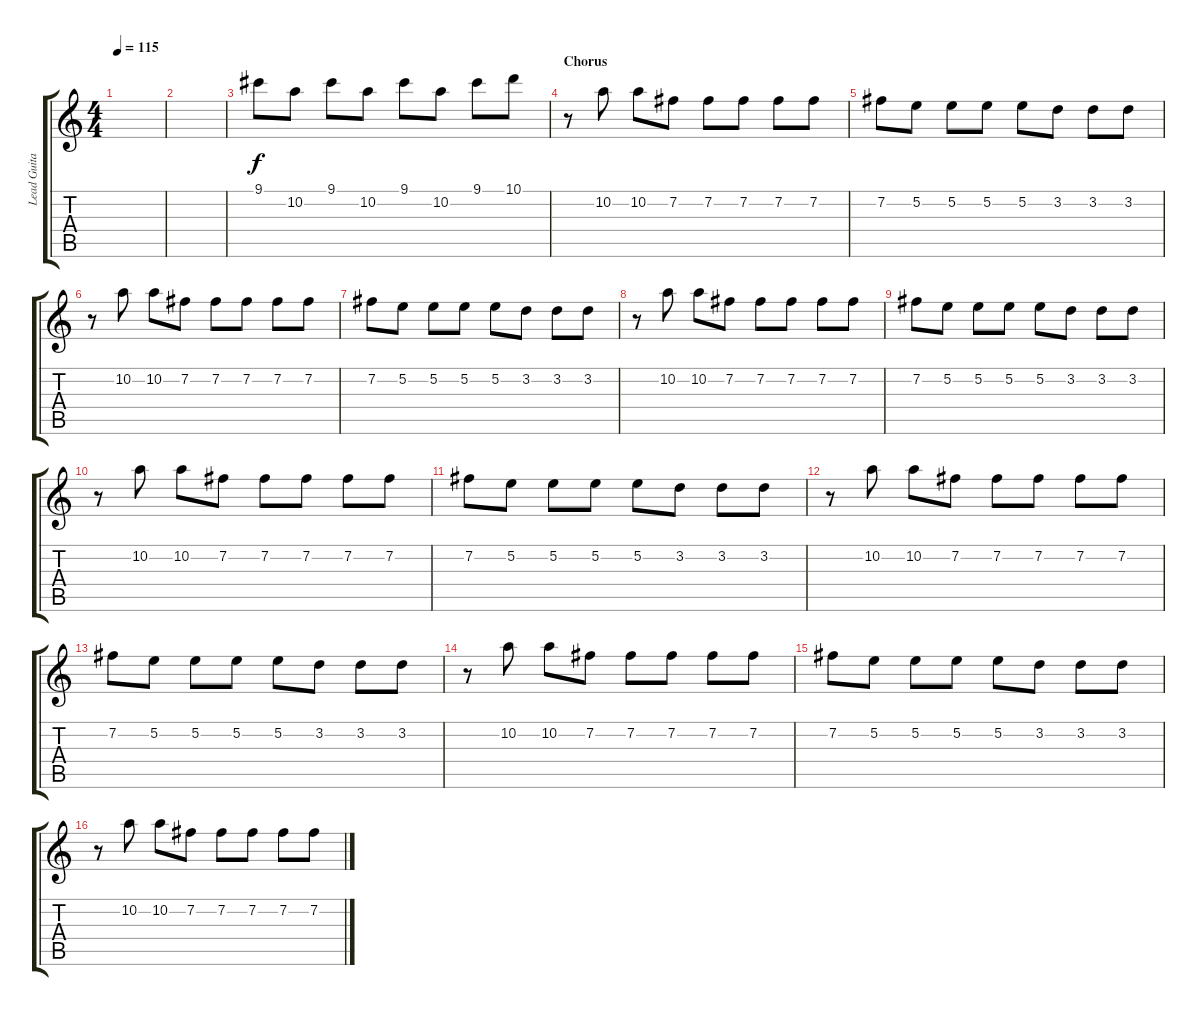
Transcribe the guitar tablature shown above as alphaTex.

\track ("Lead Guitar" "Lead Guita") {instrument electricguitarclean}
\staff {score tabs}
\tuning (E4 B3 G3 D3 A2 E2) {hide}
\ts (4 4)
\tempo 115
\clef g2
\ks c
|
|
9.1.8 10.2.8 9.1.8 10.2.8 9.1.8 10.2.8 9.1.8 10.1.8 |
\section ("" "Chorus")
r.8 10.2.8 10.2.8 7.2.8 7.2.8 7.2.8 7.2.8 7.2.8 |
7.2.8 5.2.8 5.2.8 5.2.8 5.2.8 3.2.8 3.2.8 3.2.8 |
r.8 10.2.8 10.2.8 7.2.8 7.2.8 7.2.8 7.2.8 7.2.8 |
7.2.8 5.2.8 5.2.8 5.2.8 5.2.8 3.2.8 3.2.8 3.2.8 |
r.8 10.2.8 10.2.8 7.2.8 7.2.8 7.2.8 7.2.8 7.2.8 |
7.2.8 5.2.8 5.2.8 5.2.8 5.2.8 3.2.8 3.2.8 3.2.8 |
r.8 10.2.8 10.2.8 7.2.8 7.2.8 7.2.8 7.2.8 7.2.8 |
7.2.8 5.2.8 5.2.8 5.2.8 5.2.8 3.2.8 3.2.8 3.2.8 |
r.8 10.2.8 10.2.8 7.2.8 7.2.8 7.2.8 7.2.8 7.2.8 |
7.2.8 5.2.8 5.2.8 5.2.8 5.2.8 3.2.8 3.2.8 3.2.8 |
r.8 10.2.8 10.2.8 7.2.8 7.2.8 7.2.8 7.2.8 7.2.8 |
7.2.8 5.2.8 5.2.8 5.2.8 5.2.8 3.2.8 3.2.8 3.2.8 |
r.8 10.2.8 10.2.8 7.2.8 7.2.8 7.2.8 7.2.8 7.2.8
